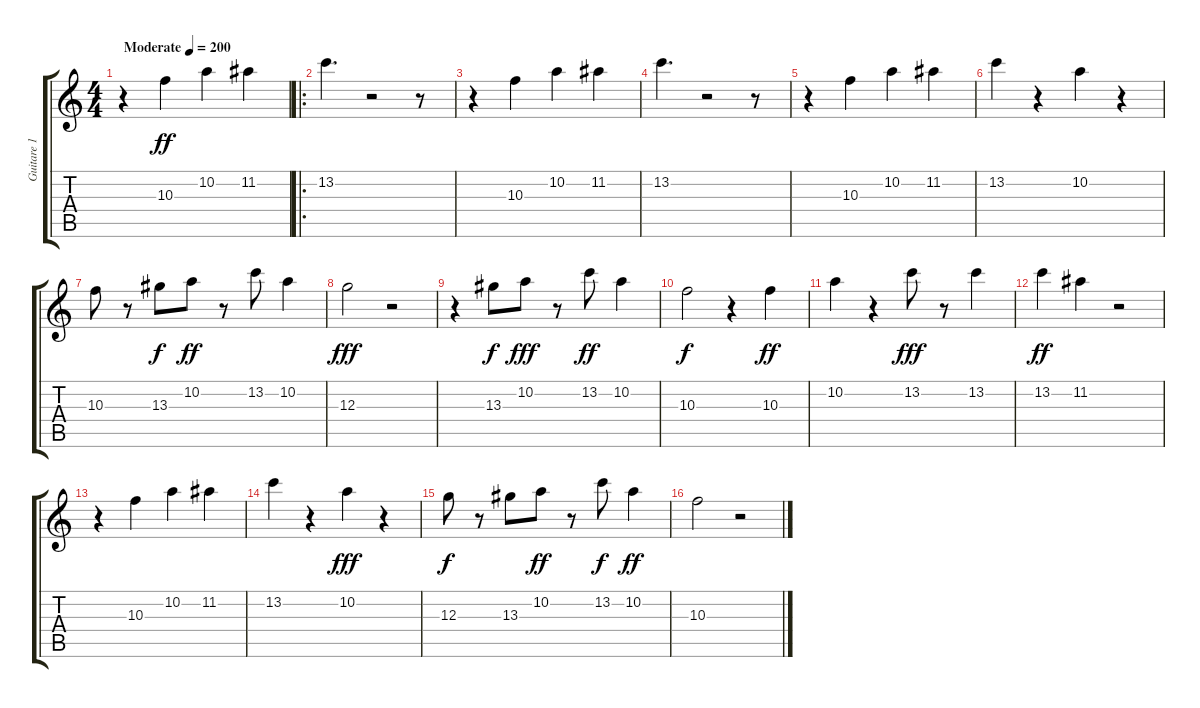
\track ("Guitare 1" "Guitare 1") {instrument acousticguitarsteel}
\staff {score tabs}
\tuning (E4 B3 G3 D3 A2 E2) {hide}
\ts (4 4)
\tempo (200 "Moderate")
\clef g2
\ks c
r.4{dy ff instrument acousticguitarsteel} 10.3.4 10.2.4 11.2.4 |
\ro
13.2.4{d} r.2 r.8 |
r.4 10.3.4 10.2.4 11.2.4 |
13.2.4{d} r.2 r.8 |
r.4 10.3.4 10.2.4 11.2.4 |
13.2.4 r.4 10.2.4 r.4 |
10.3.8 r.8 13.3.8{dy f} 10.2.8{dy ff} r.8 13.2.8 10.2.4 |
12.3.2{dy fff} r.2 |
r.4 13.3.8{dy f} 10.2.8{dy fff} r.8 13.2.8{dy ff} 10.2.4 |
10.3.2{dy f} r.4 10.3.4{dy ff} |
10.2.4 r.4 13.2.8{dy fff} r.8 13.2.4 |
13.2.4{dy ff} 11.2.4 r.2 |
r.4 10.3.4 10.2.4 11.2.4 |
13.2.4 r.4 10.2.4{dy fff} r.4 |
12.3.8{dy f} r.8 13.3.8 10.2.8{dy ff} r.8 13.2.8{dy f} 10.2.4{dy ff} |
10.3.2 r.2
